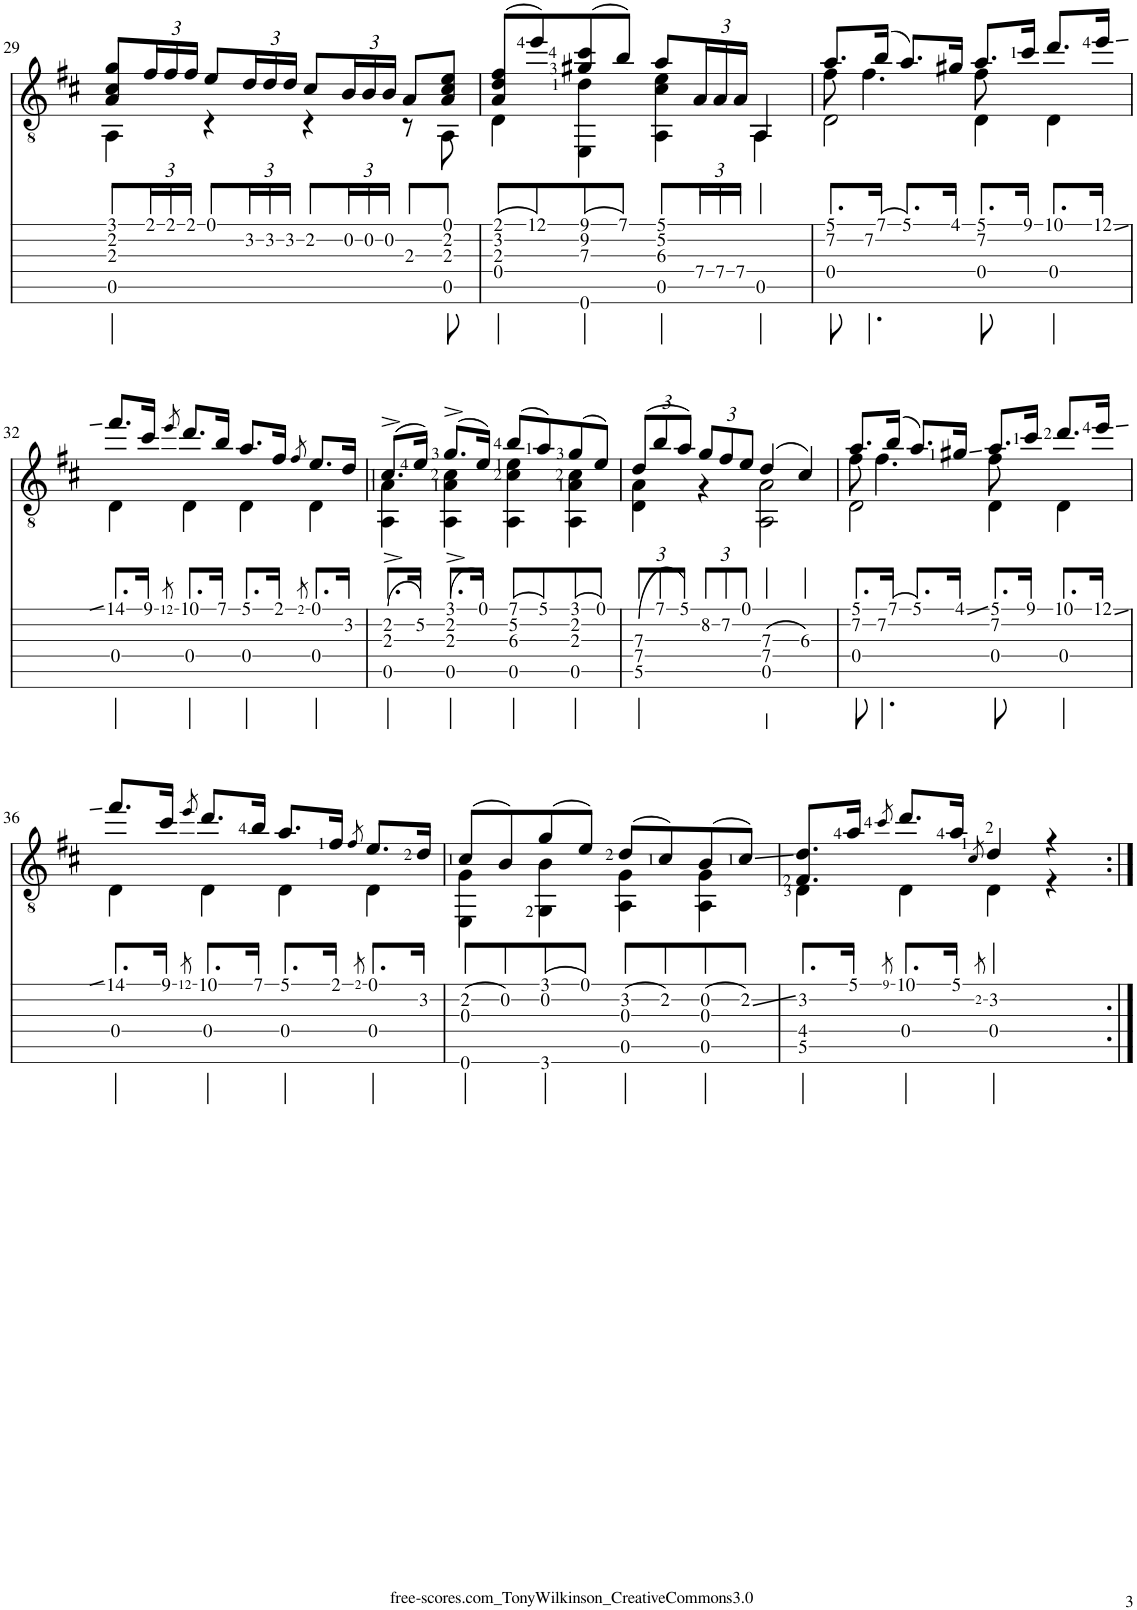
**kern	**kern
*part2	*part1
*staff2	*staff1
*I"Chitarra classica (Intavolatura)	*I"Guitar
!!LO:PB:g=z
*	*clefGv2
*k[f#c#]	*k[f#c#]
*M4/4	*M4/4
*met(c)	*met(c)
=29	=29
*^	*^
8A/ 8c#/ 8g/L	4AA\	8A/ 8c#/ 8g/L	4AA\
*Xbrackettup	*	*Xbrackettup	*
24f#/L	.	24f#/L	.
24f#/	.	24f#/	.
24f#/JJ	.	24f#/JJ	.
8e/L	4r	8e/L	4r
24d/L	.	24d/L	.
24d/	.	24d/	.
24d/JJ	.	24d/JJ	.
8c#/L	4r	8c#/L	4r
24B/L	.	24B/L	.
24B/	.	24B/	.
24B/JJ	.	24B/JJ	.
8A/L	8r	8A/L	8r
8A/ 8c#/ 8e/J	8AA\	8A/ 8c#/ 8e/J	8AA\
=30	=30	=30	=30
(8A/ 8d/ 8f#/L	4D\	(8A/ 8d/ 8f#/L	4D\
8ee/)	.	8ee/)	.
(8g#X/ 8cc#/	4EE\ 4d\	(8g#X/ 8cc#/	4EE\ 4d\
8b/J)	.	8b/J)	.
8a/L	4AA\ 4c#\ 4e\	8a/L	4AA\ 4c#\ 4e\
24A/L	.	24A/L	.
24A/	.	24A/	.
24A/JJ	.	24A/JJ	.
4AA/	4AA\	4AA/	4AA\
=31	=31	=31	=31
*	*^	*	*^
8.a/L	8f#\	2D\	8.a/L	8f#\	2D\
.	4.f#\	.	.	4.f#\	.
(16b/Jk	.	.	(16b/Jk	.	.
8.a/L)	.	.	8.a/L)	.	.
16g#X/Jk	.	.	16g#X/Jk	.	.
8.a/L	8f#\	4D\	8.a/L	8f#\	4D\
.	4.ryy	.	.	4.ryy	.
16cc#/Jk	.	.	16cc#/Jk	.	.
8.dd/L	.	4D\	8.dd/L	.	4D\
16ee/Jk	.	.	16ee/Jk	.	.
*	*v	*v	*	*	*
*	*	*	*v	*v
!!LO:LB:g=z
=32	=32	=32	=32
8.ff#/L	4D\	8.ff#/L	4D\
16cc#/Jk	.	16cc#/Jk	.
8qee/	.	8qee/	.
8.dd/L	4D\	8.dd/L	4D\
16b/Jk	.	16b/Jk	.
8.a/L	4D\	8.a/L	4D\
16f#/Jk	.	16f#/Jk	.
8qf#/	.	8qf#/	.
8.e/L	4D\	8.e/L	4D\
16d/Jk	.	16d/Jk	.
=33	=33	=33	=33
(8.c#^/L	4AA\ 4A\	(8.c#^/L	4AA\ 4A\
16e/Jk)	.	16e/Jk)	.
(8.g^/L	4AA\ 4A\ 4c#\	(8.g^/L	4AA\ 4A\ 4c#\
16e/Jk)	.	16e/Jk)	.
(8b/L	4AA\ 4c#\ 4e\	(8b/L	4AA\ 4c#\ 4e\
8a/)	.	8a/)	.
(8g/	4AA\ 4A\ 4c#\	(8g/	4AA\ 4A\ 4c#\
8e/J)	.	8e/J)	.
=34	=34	=34	=34
(12d/L	4D\ 4A\	(12d/L	4D\ 4A\
12b/	.	12b/	.
12a/J)	.	12a/J)	.
12g/L	4r	12g/L	4r
12f#/	.	12f#/	.
12e/J	.	12e/J	.
(4d/	2AA\ 2A\	(4d/	2AA\ 2A\
4c#/)	.	4c#/)	.
=35	=35	=35	=35
*	*^	*	*^
8.a/L	8f#\	2D\	8.a/L	8f#\	2D\
.	4.f#\	.	.	4.f#\	.
(16b/Jk	.	.	(16b/Jk	.	.
8.a/L)	.	.	8.a/L)	.	.
16g#X/Jk	.	.	16g#X/Jk	.	.
8.a/L	8f#\	4D\	8.a/L	8f#\	4D\
.	4.ryy	.	.	4.ryy	.
16cc#/Jk	.	.	16cc#/Jk	.	.
8.dd/L	.	4D\	8.dd/L	.	4D\
16ee/Jk	.	.	16ee/Jk	.	.
*	*v	*v	*	*	*
*	*	*	*v	*v
!!LO:LB:g=z
=36	=36	=36	=36
8.ff#/L	4D\	8.ff#/L	4D\
16cc#/Jk	.	16cc#/Jk	.
8qee/	.	8qee/	.
8.dd/L	4D\	8.dd/L	4D\
16b/Jk	.	16b/Jk	.
8.a/L	4D\	8.a/L	4D\
16f#/Jk	.	16f#/Jk	.
8qf#/	.	8qf#/	.
8.e/L	4D\	8.e/L	4D\
16d/Jk	.	16d/Jk	.
=37	=37	=37	=37
(8c#/L	4EE\ 4G\	(8c#/L	4EE\ 4G\
8B/)	.	8B/)	.
(8g/	4GG\ 4B\	(8g/	4GG\ 4B\
8e/J)	.	8e/J)	.
(8d/L	4AA\ 4G\	(8d/L	4AA\ 4G\
8c#/)	.	8c#/)	.
(8B/	4AA\ 4G\	(8B/	4AA\ 4G\
8c#/J)	.	8c#/J)	.
=38	=38	=38	=38
8.F#/ 8.d/L	4D\	8.F#/ 8.d/L	4D\
16a/Jk	.	16a/Jk	.
8qcc#/	.	8qcc#/	.
8.dd/L	4D\	8.dd/L	4D\
16a/Jk	.	16a/Jk	.
8qc#/	.	8qc#/	.
4d/	4D\	4d/	4D\
4r	4r	4r	4r
*v	*v	*	*
*	*v	*v
=:|!	=:|!
*-	*-
